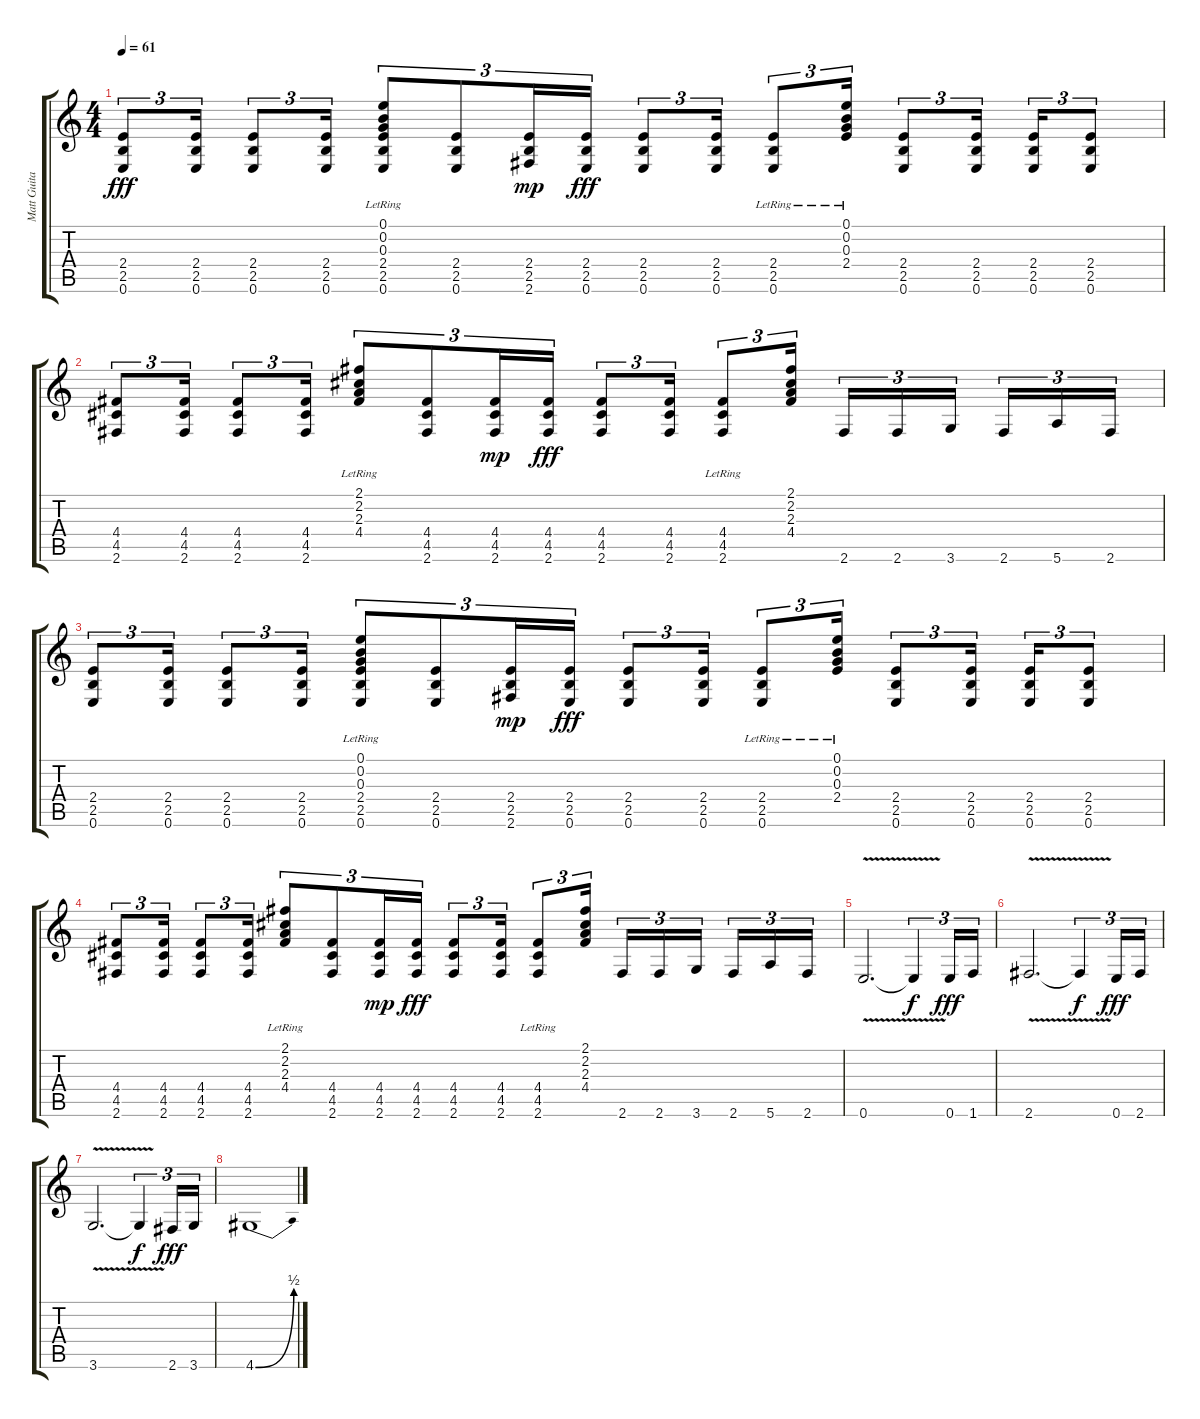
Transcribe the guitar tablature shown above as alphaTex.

\track ("Matt Guitar" "Matt Guita") {instrument electricguitarjazz}
\staff {score tabs}
\tuning (E4 B3 G3 D3 A2 E2) {hide}
\ts (4 4)
\tempo 61
\clef g2
\ks c
(2.4 2.5 0.6).8{tu (3 2) dy fff} (2.4 2.5 0.6).16{tu (3 2)} (2.4 2.5 0.6).8{tu (3 2)} (2.4 2.5 0.6).16{tu (3 2)} (0.1{lr} 0.2{lr} 0.3{lr} 2.4 2.5 0.6).8{tu (3 2)} (2.4 2.5 0.6).8{tu (3 2)} (2.4 2.5 2.6).16{tu (3 2) dy mp} (2.4 2.5 0.6).16{tu (3 2) dy fff} (2.4 2.5 0.6).8{tu (3 2)} (2.4 2.5 0.6).16{tu (3 2)} (2.4 2.5{lr} 0.6{lr}).8{tu (3 2)} (0.1{lr} 0.2{lr} 0.3{lr} 2.4).16{tu (3 2)} (2.4 2.5 0.6).8{tu (3 2)} (2.4 2.5 0.6).16{tu (3 2) beam splitsecondary} (2.4 2.5 0.6).16{tu (3 2)} (2.4 2.5 0.6).8{tu (3 2)} |
(4.4 4.5 2.6).8{tu (3 2)} (4.4 4.5 2.6).16{tu (3 2)} (4.4 4.5 2.6).8{tu (3 2)} (4.4 4.5 2.6).16{tu (3 2)} (2.1{lr} 2.2{lr} 2.3{lr} 4.4).8{tu (3 2)} (4.4 4.5 2.6).8{tu (3 2)} (4.4 4.5 2.6).16{tu (3 2) dy mp} (4.4 4.5 2.6).16{tu (3 2) dy fff} (4.4 4.5 2.6).8{tu (3 2)} (4.4 4.5 2.6).16{tu (3 2)} (4.4 4.5{lr} 2.6{lr}).8{tu (3 2)} (2.1 2.2 2.3 4.4).16{tu (3 2)} 2.6.16{tu (3 2)} 2.6.16{tu (3 2)} 3.6.16{tu (3 2) beam splitsecondary} 2.6.16{tu (3 2)} 5.6.16{tu (3 2)} 2.6.16{tu (3 2)} |
(2.4 2.5 0.6).8{tu (3 2)} (2.4 2.5 0.6).16{tu (3 2)} (2.4 2.5 0.6).8{tu (3 2)} (2.4 2.5 0.6).16{tu (3 2)} (0.1{lr} 0.2{lr} 0.3{lr} 2.4 2.5 0.6).8{tu (3 2)} (2.4 2.5 0.6).8{tu (3 2)} (2.4 2.5 2.6).16{tu (3 2) dy mp} (2.4 2.5 0.6).16{tu (3 2) dy fff} (2.4 2.5 0.6).8{tu (3 2)} (2.4 2.5 0.6).16{tu (3 2)} (2.4 2.5{lr} 0.6{lr}).8{tu (3 2)} (0.1{lr} 0.2{lr} 0.3{lr} 2.4).16{tu (3 2)} (2.4 2.5 0.6).8{tu (3 2)} (2.4 2.5 0.6).16{tu (3 2) beam splitsecondary} (2.4 2.5 0.6).16{tu (3 2)} (2.4 2.5 0.6).8{tu (3 2)} |
(4.4 4.5 2.6).8{tu (3 2)} (4.4 4.5 2.6).16{tu (3 2)} (4.4 4.5 2.6).8{tu (3 2)} (4.4 4.5 2.6).16{tu (3 2)} (2.1{lr} 2.2{lr} 2.3{lr} 4.4).8{tu (3 2)} (4.4 4.5 2.6).8{tu (3 2)} (4.4 4.5 2.6).16{tu (3 2) dy mp} (4.4 4.5 2.6).16{tu (3 2) dy fff} (4.4 4.5 2.6).8{tu (3 2)} (4.4 4.5 2.6).16{tu (3 2)} (4.4 4.5{lr} 2.6{lr}).8{tu (3 2)} (2.1 2.2 2.3 4.4).16{tu (3 2)} 2.6.16{tu (3 2)} 2.6.16{tu (3 2)} 3.6.16{tu (3 2) beam splitsecondary} 2.6.16{tu (3 2)} 5.6.16{tu (3 2)} 2.6.16{tu (3 2)} |
0.6{v}.2{d} 0.6{t}.4{tu (3 2) dy f} 0.6.16{tu (3 2) dy fff} 1.6.16{tu (3 2)} |
2.6{v}.2{d} 2.6{t}.4{tu (3 2) dy f} 0.6.16{tu (3 2) dy fff} 2.6.16{tu (3 2)} |
3.6{v}.2{d} 3.6{t}.4{tu (3 2) dy f} 2.6.16{tu (3 2) dy fff} 3.6.16{tu (3 2)} |
4.6{be (bend 0 0 60 2)}.1
